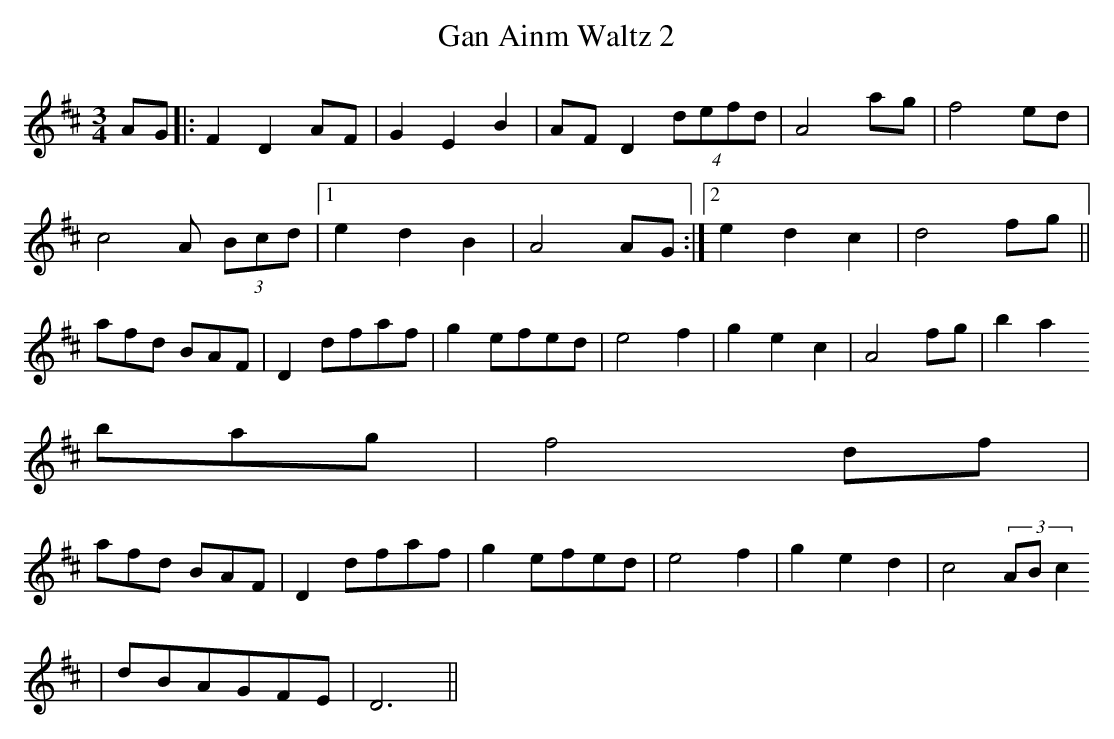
X:1
T:Gan Ainm Waltz 2
M:3/4
L:1/4
K:D
A/2G/2|:FD A/2F/2|GEB|A/2F/2 D (4d/2e/2f/2d/2 |A2 a/2g/2|f2 e/2d/2|
c2 A/2 (3B/2c/2d/2|1 e d B|A2 A/2G/2:|2 e d c|d2 f/2g/2||
a/2f/2d/2 B/2A/2F/2|D d/2f/2a/2f/2|g e/2f/2e/2d/2|e2f|g e c|A2f/2g/2|b a
/2b/2a/2g/2|f2 d/2f/2|
a/2f/2d/2 B/2A/2F/2|D d/2f/2a/2f/2|g e/2f/2e/2d/2|e2f|g e d|c2 (3A/2B/2c
/2|d/2B/2A/2G/2F/2E/2| D3||
